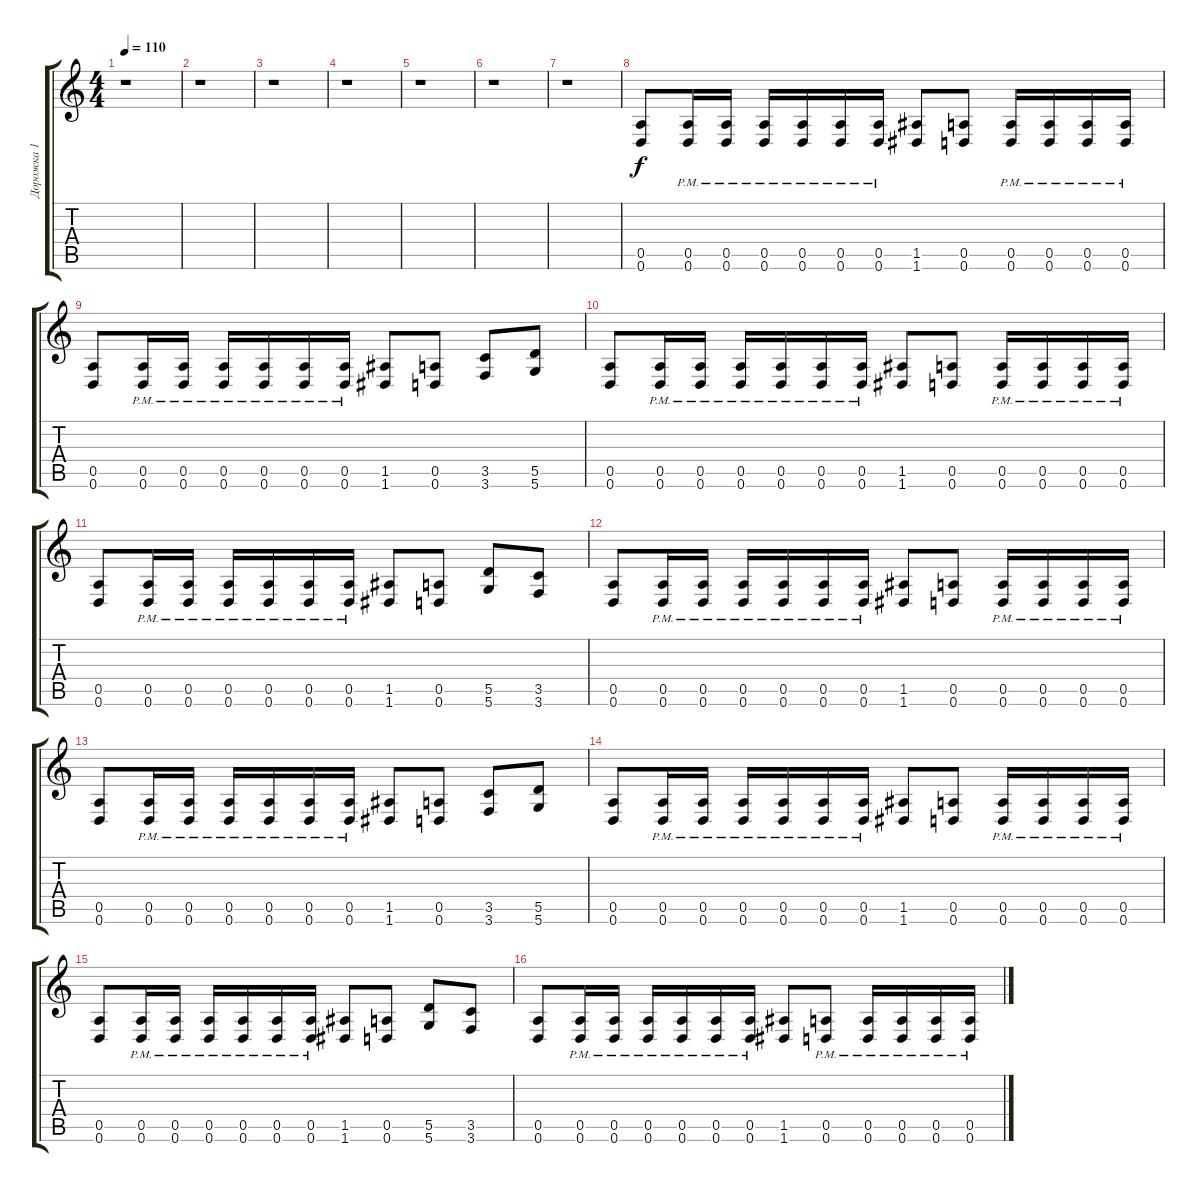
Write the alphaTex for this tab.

\track ("Дорожка 1" "Дорожка 1") {instrument overdrivenguitar}
\staff {score tabs}
\tuning (E4 B3 G3 D3 A2 D2) {hide}
\ts (4 4)
\tempo 110
\clef g2
\ks c
r.1{dy f} |
r.1 |
r.1 |
r.1 |
r.1 |
r.1 |
r.1 |
(0.5 0.6).8 (0.5{pm} 0.6{pm}).16 (0.5{pm} 0.6{pm}).16 (0.5{pm} 0.6{pm}).16 (0.5{pm} 0.6{pm}).16 (0.5{pm} 0.6{pm}).16 (0.5{pm} 0.6{pm}).16 (1.5 1.6).8 (0.5 0.6).8 (0.5{pm} 0.6{pm}).16 (0.5{pm} 0.6{pm}).16 (0.5{pm} 0.6{pm}).16 (0.5{pm} 0.6{pm}).16 |
(0.5 0.6).8 (0.5{pm} 0.6{pm}).16 (0.5{pm} 0.6{pm}).16 (0.5{pm} 0.6{pm}).16 (0.5{pm} 0.6{pm}).16 (0.5{pm} 0.6{pm}).16 (0.5{pm} 0.6{pm}).16 (1.5 1.6).8 (0.5 0.6).8 (3.5 3.6).8 (5.5 5.6).8 |
(0.5 0.6).8 (0.5{pm} 0.6{pm}).16 (0.5{pm} 0.6{pm}).16 (0.5{pm} 0.6{pm}).16 (0.5{pm} 0.6{pm}).16 (0.5{pm} 0.6{pm}).16 (0.5{pm} 0.6{pm}).16 (1.5 1.6).8 (0.5 0.6).8 (0.5{pm} 0.6{pm}).16 (0.5{pm} 0.6{pm}).16 (0.5{pm} 0.6{pm}).16 (0.5{pm} 0.6{pm}).16 |
(0.5 0.6).8 (0.5{pm} 0.6{pm}).16 (0.5{pm} 0.6{pm}).16 (0.5{pm} 0.6{pm}).16 (0.5{pm} 0.6{pm}).16 (0.5{pm} 0.6{pm}).16 (0.5{pm} 0.6{pm}).16 (1.5 1.6).8 (0.5 0.6).8 (5.5 5.6).8 (3.5 3.6).8 |
(0.5 0.6).8 (0.5{pm} 0.6{pm}).16 (0.5{pm} 0.6{pm}).16 (0.5{pm} 0.6{pm}).16 (0.5{pm} 0.6{pm}).16 (0.5{pm} 0.6{pm}).16 (0.5{pm} 0.6{pm}).16 (1.5 1.6).8 (0.5 0.6).8 (0.5{pm} 0.6{pm}).16 (0.5{pm} 0.6{pm}).16 (0.5{pm} 0.6{pm}).16 (0.5{pm} 0.6{pm}).16 |
(0.5 0.6).8 (0.5{pm} 0.6{pm}).16 (0.5{pm} 0.6{pm}).16 (0.5{pm} 0.6{pm}).16 (0.5{pm} 0.6{pm}).16 (0.5{pm} 0.6{pm}).16 (0.5{pm} 0.6{pm}).16 (1.5 1.6).8 (0.5 0.6).8 (3.5 3.6).8 (5.5 5.6).8 |
(0.5 0.6).8 (0.5{pm} 0.6{pm}).16 (0.5{pm} 0.6{pm}).16 (0.5{pm} 0.6{pm}).16 (0.5{pm} 0.6{pm}).16 (0.5{pm} 0.6{pm}).16 (0.5{pm} 0.6{pm}).16 (1.5 1.6).8 (0.5 0.6).8 (0.5{pm} 0.6{pm}).16 (0.5{pm} 0.6{pm}).16 (0.5{pm} 0.6{pm}).16 (0.5{pm} 0.6{pm}).16 |
(0.5 0.6).8 (0.5{pm} 0.6{pm}).16 (0.5{pm} 0.6{pm}).16 (0.5{pm} 0.6{pm}).16 (0.5{pm} 0.6{pm}).16 (0.5{pm} 0.6{pm}).16 (0.5{pm} 0.6{pm}).16 (1.5 1.6).8 (0.5 0.6).8 (5.5 5.6).8 (3.5 3.6).8 |
(0.5 0.6).8 (0.5{pm} 0.6{pm}).16 (0.5{pm} 0.6{pm}).16 (0.5{pm} 0.6{pm}).16 (0.5{pm} 0.6{pm}).16 (0.5{pm} 0.6{pm}).16 (0.5{pm} 0.6{pm}).16 (1.5 1.6).8 (0.5{pm} 0.6{pm}).8 (0.5{pm} 0.6{pm}).16 (0.5{pm} 0.6{pm}).16 (0.5{pm} 0.6{pm}).16 (0.5{pm} 0.6{pm}).16
